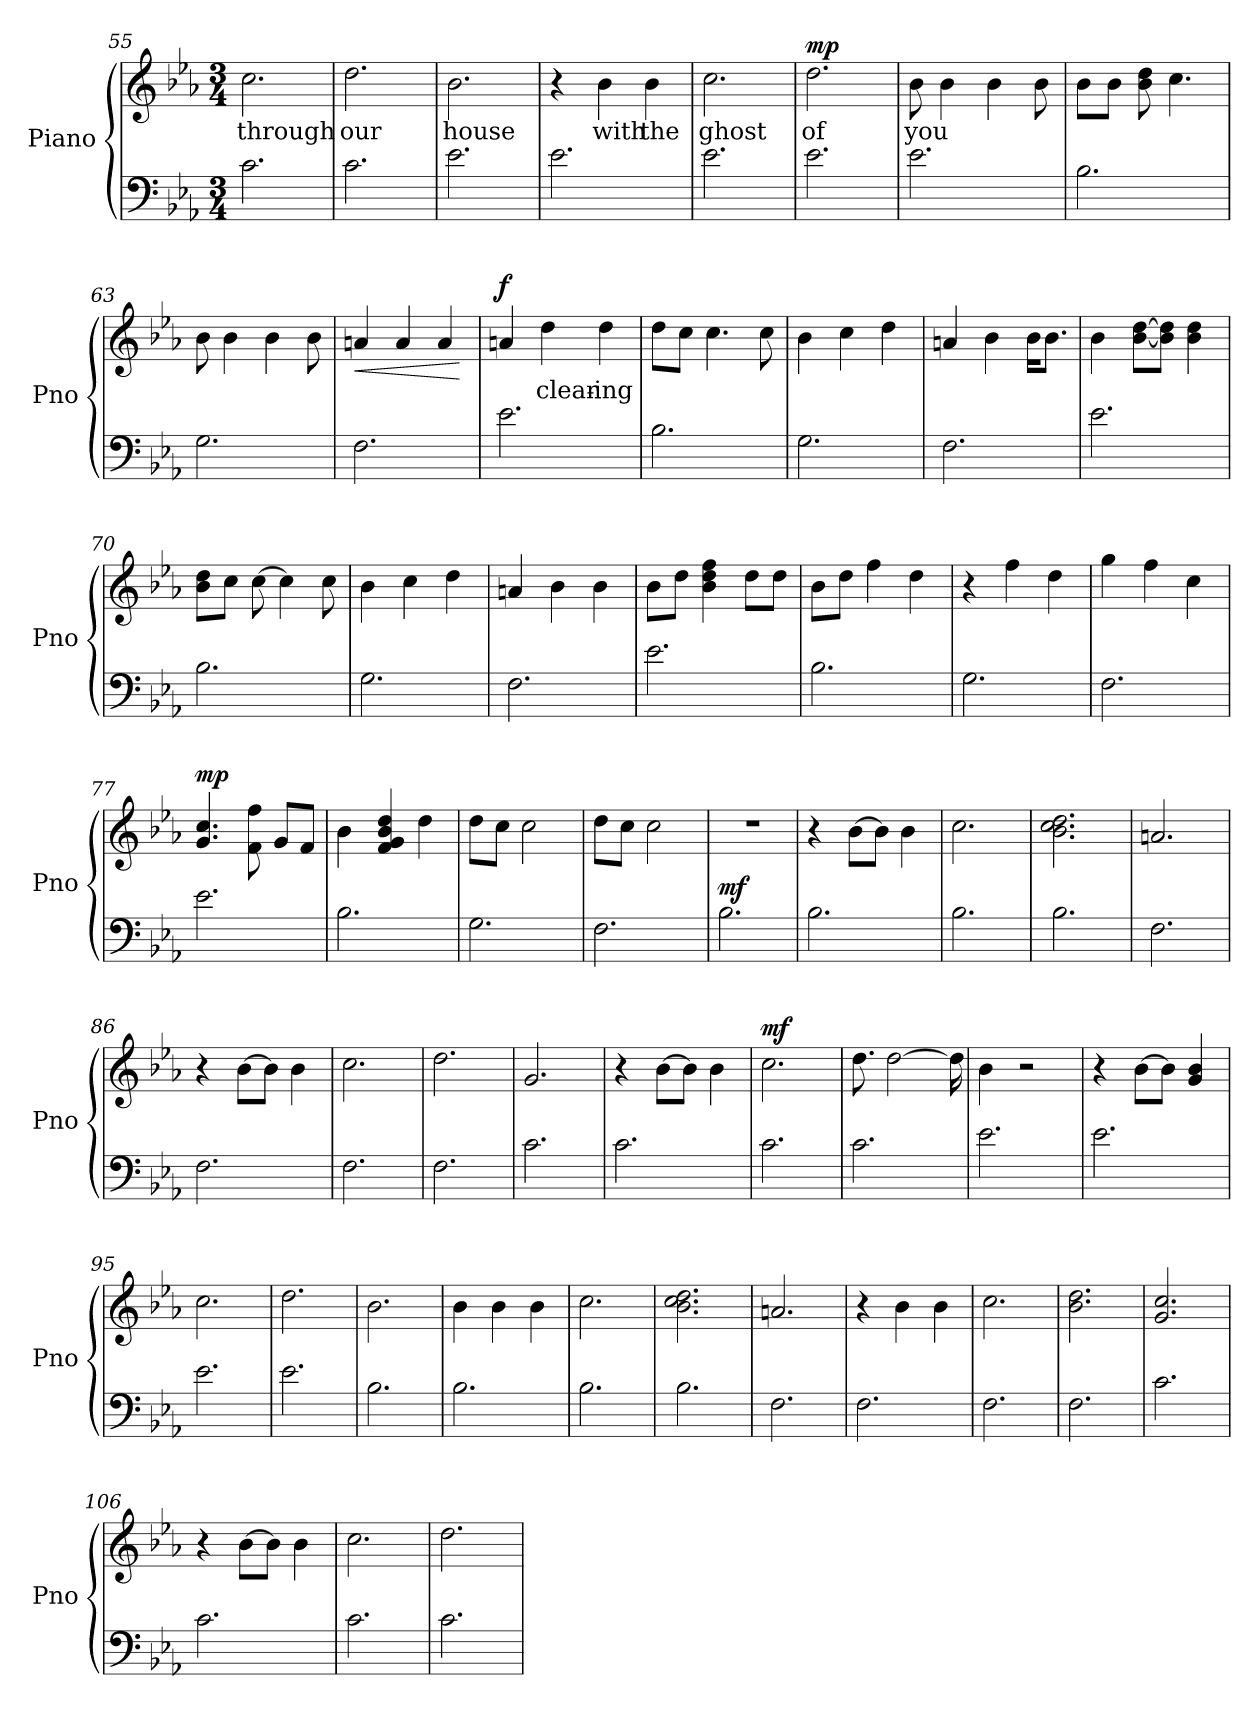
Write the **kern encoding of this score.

**kern	**kern	**text	**dynam
*part1	*part1	*part1	*part1
*staff2	*staff1	*staff1	*staff1/2
*I"Piano	*	*	*
*I'Pno	*	*	*
*clefF4	*clefG2	*	*
*k[b-e-a-]	*k[b-e-a-]	*	*
*M3/4	*M3/4	*	*
=55	=55	=55	=55
2.c\	2.cc\	through	.
=56	=56	=56	=56
2.c\	2.dd\	our	.
=57	=57	=57	=57
2.e-\	2.b-\	house	.
!!LO:LB:g=z
=58	=58	=58	=58
2.e-\	4r	.	.
.	4b-\	with	.
.	4b-\	the	.
=59	=59	=59	=59
2.e-\	2.cc\	ghost	.
=60	=60	=60	=60
!	!	!	!LO:DY:b
2.e-\	2.dd\	of	mp
=61	=61	=61	=61
2.e-\	8b-\	you	.
.	4b-\	.	.
.	4b-\	.	.
.	8b-\	.	.
=62	=62	=62	=62
2.B-\	8b-\L	.	.
.	8b-\J	.	.
.	8b-\ 8dd\	.	.
.	4.cc\	.	.
=63	=63	=63	=63
2.G\	8b-\	.	.
.	4b-\	.	.
.	4b-\	.	.
.	8b-\	.	.
=64	=64	=64	=64
!	!	!	!LO:HP:b
2.F\	4an/	.	<
.	4a/	.	.
.	4a/	.	.
.	.	.	[
=65	=65	=65	=65
!	!	!	!LO:DY:b
2.e-\	4an/	.	f
.	4dd\	clean-	.
.	4dd\	-ing	.
!!LO:LB:g=z
=66	=66	=66	=66
2.B-\	8dd\L	.	.
.	8cc\J	.	.
.	4.cc\	.	.
.	8cc\	.	.
=67	=67	=67	=67
2.G\	4b-\	.	.
.	4cc\	.	.
.	4dd\	.	.
=68	=68	=68	=68
2.F\	4an/	.	.
.	4b-\	.	.
.	16b-\KL	.	.
.	8.b-\J	.	.
=69	=69	=69	=69
2.e-\	4b-\	.	.
.	[8b-\ [8dd\L	.	.
.	8b-\] 8dd\]J	.	.
.	4b-\ 4dd\	.	.
=70	=70	=70	=70
2.B-\	8b-\ 8dd\L	.	.
.	8cc\J	.	.
.	[8cc\	.	.
.	4cc\]	.	.
.	8cc\	.	.
!!LO:LB:g=z
=71	=71	=71	=71
2.G\	4b-\	.	.
.	4cc\	.	.
.	4dd\	.	.
=72	=72	=72	=72
2.F\	4an/	.	.
.	4b-\	.	.
.	4b-\	.	.
=73	=73	=73	=73
2.e-\	8b-\L	.	.
.	8dd\J	.	.
.	4b-\ 4dd\ 4ff\	.	.
.	8dd\L	.	.
.	8dd\J	.	.
=74	=74	=74	=74
2.B-\	8b-\L	.	.
.	8dd\J	.	.
.	4ff\	.	.
.	4dd\	.	.
=75	=75	=75	=75
2.G\	4r	.	.
.	4ff\	.	.
.	4dd\	.	.
!!LO:PB:g=z
=76	=76	=76	=76
2.F\	4gg\	.	.
.	4ff\	.	.
.	4cc\	.	.
=77	=77	=77	=77
!	!	!	!LO:DY:b
2.e-\	4.g/ 4.cc/	.	mp
.	8f\ 8ff\	.	.
.	8g/L	.	.
.	8f/J	.	.
=78	=78	=78	=78
2.B-\	4b-\	.	.
.	4f/ 4g/ 4b-/ 4dd/	.	.
.	4dd\	.	.
=79	=79	=79	=79
2.G\	8dd\L	.	.
.	8cc\J	.	.
.	2cc\	.	.
=80	=80	=80	=80
2.F\	8dd\L	.	.
.	8cc\J	.	.
.	2cc\	.	.
=81	=81	=81	=81
!	!	!	!LO:DY:a=2
2.B-\	2.r	.	mf
=82	=82	=82	=82
2.B-\	4r	.	.
.	[8b-\L	.	.
.	8b-\J]	.	.
.	4b-\	.	.
!!LO:LB:g=z
=83	=83	=83	=83
2.B-\	2.cc\	.	.
=84	=84	=84	=84
2.B-\	2.b-\ 2.cc\ 2.dd\	.	.
=85	=85	=85	=85
2.F\	2.an/	.	.
=86	=86	=86	=86
2.F\	4r	.	.
.	[8b-\L	.	.
.	8b-\J]	.	.
.	4b-\	.	.
=87	=87	=87	=87
2.F\	2.cc\	.	.
=88	=88	=88	=88
2.F\	2.dd\	.	.
=89	=89	=89	=89
2.c\	2.g/	.	.
=90	=90	=90	=90
2.c\	4r	.	.
.	[8b-\L	.	.
.	8b-\J]	.	.
.	4b-\	.	.
=91	=91	=91	=91
!	!	!	!LO:DY:b
2.c\	2.cc\	.	mf
=92	=92	=92	=92
2.c\	8.dd\	.	.
.	[2dd\	.	.
.	16dd\]	.	.
!!LO:LB:g=z
=93	=93	=93	=93
2.e-\	4b-\	.	.
.	2r	.	.
=94	=94	=94	=94
2.e-\	4r	.	.
.	[8b-\L	.	.
.	8b-\J]	.	.
.	4g/ 4b-/	.	.
=95	=95	=95	=95
2.e-\	2.cc\	.	.
=96	=96	=96	=96
2.e-\	2.dd\	.	.
=97	=97	=97	=97
2.B-\	2.b-\	.	.
=98	=98	=98	=98
2.B-\	4b-\	.	.
.	4b-\	.	.
.	4b-\	.	.
=99	=99	=99	=99
2.B-\	2.cc\	.	.
=100	=100	=100	=100
2.B-\	2.b-\ 2.cc\ 2.dd\	.	.
=101	=101	=101	=101
2.F\	2.an/	.	.
=102	=102	=102	=102
2.F\	4r	.	.
.	4b-\	.	.
.	4b-\	.	.
!!LO:LB:g=z
=103	=103	=103	=103
2.F\	2.cc\	.	.
=104	=104	=104	=104
2.F\	2.b-\ 2.dd\	.	.
=105	=105	=105	=105
2.c\	2.g/ 2.cc/	.	.
=106	=106	=106	=106
2.c\	4r	.	.
.	[8b-\L	.	.
.	8b-\J]	.	.
.	4b-\	.	.
=107	=107	=107	=107
2.c\	2.cc\	.	.
=108	=108	=108	=108
2.c\	2.dd\	.	.
=	=	=	=
*-	*-	*-	*-
